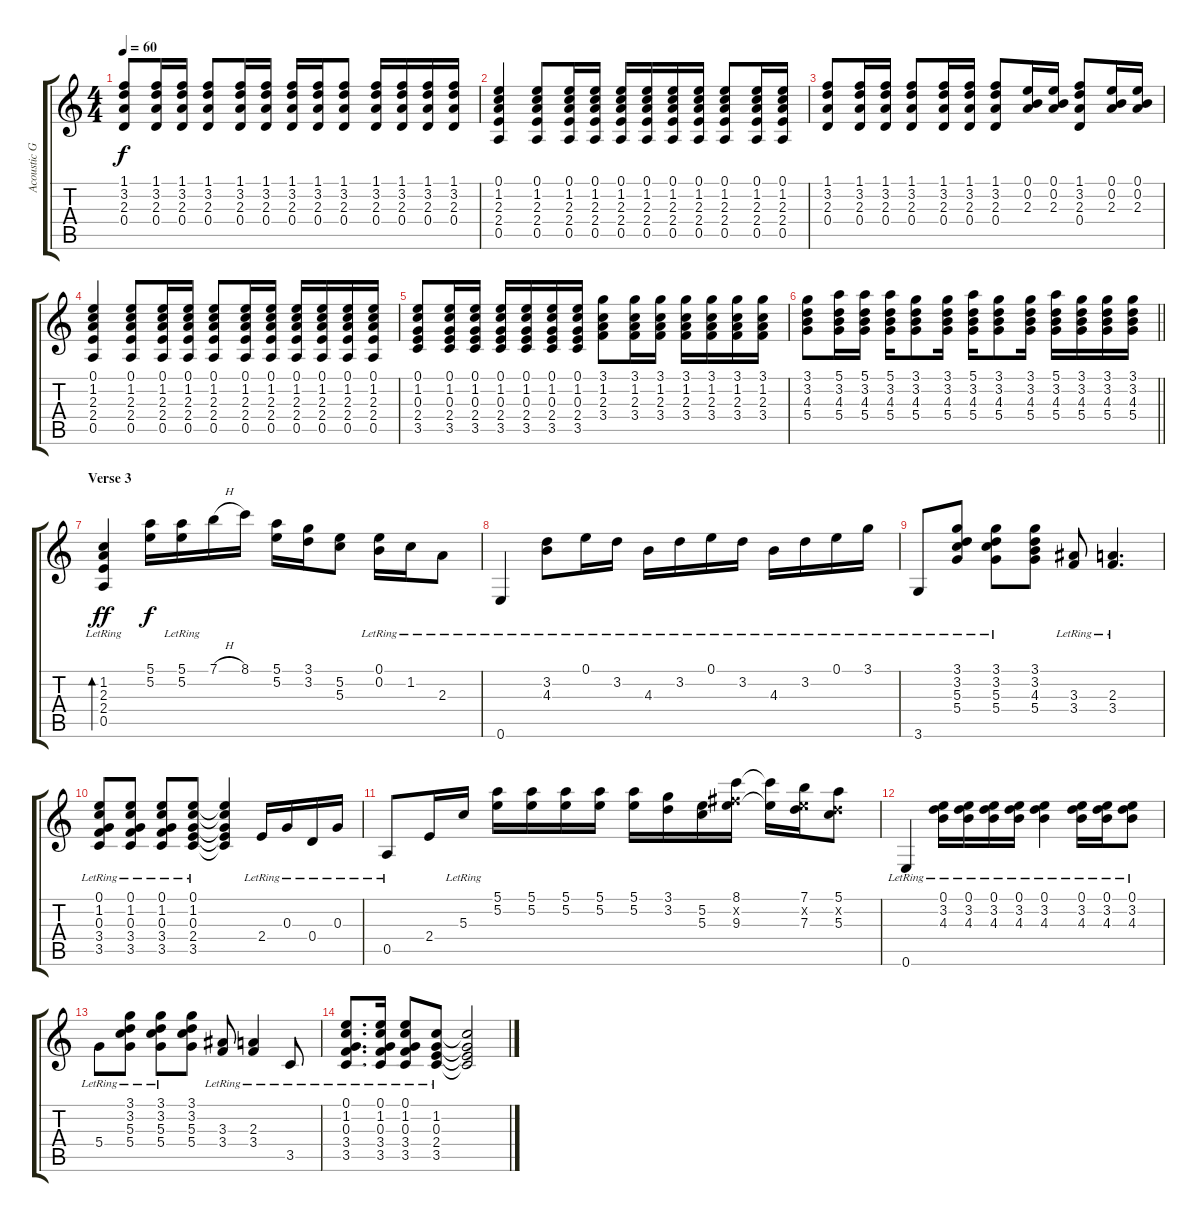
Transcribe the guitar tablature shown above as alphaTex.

\track ("Acoustic Guitar" "Acoustic G") {instrument acousticguitarsteel}
\staff {score tabs}
\tuning (E4 B3 G3 D3 A2 E2) {hide}
\ts (4 4)
\tempo 60
\clef g2
\ks c
(1.1 3.2 2.3 0.4).8{dy f} (1.1 3.2 2.3 0.4).16 (1.1 3.2 2.3 0.4).16 (1.1 3.2 2.3 0.4).8 (1.1 3.2 2.3 0.4).16 (1.1 3.2 2.3 0.4).16 (1.1 3.2 2.3 0.4).16 (1.1 3.2 2.3 0.4).16 (1.1 3.2 2.3 0.4).8 (1.1 3.2 2.3 0.4).16 (1.1 3.2 2.3 0.4).16 (1.1 3.2 2.3 0.4).16 (1.1 3.2 2.3 0.4).16 |
(0.1 1.2 2.3 2.4 0.5).4 (0.1 1.2 2.3 2.4 0.5).8 (0.1 1.2 2.3 2.4 0.5).16 (0.1 1.2 2.3 2.4 0.5).16 (0.1 1.2 2.3 2.4 0.5).16 (0.1 1.2 2.3 2.4 0.5).16 (0.1 1.2 2.3 2.4 0.5).16 (0.1 1.2 2.3 2.4 0.5).16 (0.1 1.2 2.3 2.4 0.5).8 (0.1 1.2 2.3 2.4 0.5).16 (0.1 1.2 2.3 2.4 0.5).16 |
(1.1 3.2 2.3 0.4).8 (1.1 3.2 2.3 0.4).16 (1.1 3.2 2.3 0.4).16 (1.1 3.2 2.3 0.4).8 (1.1 3.2 2.3 0.4).16 (1.1 3.2 2.3 0.4).16 (1.1 3.2 2.3 0.4).8 (0.1 0.2 2.3).16 (0.1 0.2 2.3).16 (1.1 3.2 2.3 0.4).8 (0.1 0.2 2.3).16 (0.1 0.2 2.3).16 |
(0.1 1.2 2.3 2.4 0.5).4 (0.1 1.2 2.3 2.4 0.5).8 (0.1 1.2 2.3 2.4 0.5).16 (0.1 1.2 2.3 2.4 0.5).16 (0.1 1.2 2.3 2.4 0.5).8 (0.1 1.2 2.3 2.4 0.5).16 (0.1 1.2 2.3 2.4 0.5).16 (0.1 1.2 2.3 2.4 0.5).16 (0.1 1.2 2.3 2.4 0.5).16 (0.1 1.2 2.3 2.4 0.5).16 (0.1 1.2 2.3 2.4 0.5).16 |
(0.1 1.2 0.3 2.4 3.5).8 (0.1 1.2 0.3 2.4 3.5).16 (0.1 1.2 0.3 2.4 3.5).16 (0.1 1.2 0.3 2.4 3.5).16 (0.1 1.2 0.3 2.4 3.5).16 (0.1 1.2 0.3 2.4 3.5).16 (0.1 1.2 0.3 2.4 3.5).16 (3.1 1.2 2.3 3.4).8 (3.1 1.2 2.3 3.4).16 (3.1 1.2 2.3 3.4).16 (3.1 1.2 2.3 3.4).16 (3.1 1.2 2.3 3.4).16 (3.1 1.2 2.3 3.4).16 (3.1 1.2 2.3 3.4).16 |
\barLineRight lightlight
(3.1 3.2 4.3 5.4).8 (5.1 3.2 4.3 5.4).16 (5.1 3.2 4.3 5.4).16 (5.1 3.2 4.3 5.4).16 (3.1 3.2 4.3 5.4).8 (3.1 3.2 4.3 5.4).16 (5.1 3.2 4.3 5.4).16 (3.1 3.2 4.3 5.4).8 (3.1 3.2 4.3 5.4).16 (5.1 3.2 4.3 5.4).16 (3.1 3.2 4.3 5.4).16 (3.1 3.2 4.3 5.4).16 (3.1 3.2 4.3 5.4).16 |
\section ("" "Verse 3")
(1.2 2.3 2.4{lr} 0.5{lr}).4{bd 60 dy ff} (5.1 5.2).16{dy f} (5.1 5.2{lr}).16 7.1{h}.16 8.1.16 (5.1 5.2).16 (3.1 3.2).16 (5.2 5.3).8 (0.1{lr} 0.2{lr}).16 1.2{lr}.16 2.3{lr}.8 |
0.6{lr}.4 (3.2{lr} 4.3{lr}).8 0.1{lr}.16 3.2{lr}.16 4.3{lr}.16 3.2{lr}.16 0.1{lr}.16 3.2{lr}.16 4.3{lr}.16 3.2{lr}.16 0.1{lr}.16 3.1{lr}.16 |
3.6{lr}.8 (3.1{lr} 3.2{lr} 5.3{lr} 5.4{lr}).8 (3.1{lr} 3.2{lr} 5.3{lr} 5.4{lr}).8 (3.1 3.2 4.3 5.4).8 (3.3{lr} 3.4{lr}).8 (2.3{lr} 3.4{lr}).4{d} |
(0.1{lr} 1.2{lr} 0.3{lr} 3.4{lr} 3.5{lr}).8 (0.1{lr} 1.2{lr} 0.3{lr} 3.4{lr} 3.5{lr}).8 (0.1{lr} 1.2{lr} 0.3{lr} 3.4{lr} 3.5{lr}).8 (0.1{lr} 1.2{lr} 0.3{lr} 2.4{lr} 3.5{lr}).8 (0.1{t} 1.2{t} 0.3{t} 2.4{t} 3.5{t}).4 2.4{lr}.16 0.3{lr}.16 0.4{lr}.16 0.3{lr}.16 |
0.5{lr}.8 2.4.16 5.3{lr}.16 (5.1 5.2).16 (5.1 5.2).16 (5.1 5.2).16 (5.1 5.2).16 (5.1 5.2).16 (3.1 3.2).16 (5.2 5.3).16 (8.1 7.2{x} 9.3).16 (8.1{t} 9.3{t}).16 (7.1 5.2{x} 7.3).16 (5.1 3.2{x} 5.3).8 |
0.6{lr}.4 (0.1{lr} 3.2{lr} 4.3{lr}).16 (0.1{lr} 3.2{lr} 4.3{lr}).16 (0.1{lr} 3.2{lr} 4.3{lr}).16 (0.1{lr} 3.2{lr} 4.3{lr}).16 (0.1{lr} 3.2{lr} 4.3{lr}).4 (0.1{lr} 3.2{lr} 4.3{lr}).16 (0.1{lr} 3.2{lr} 4.3{lr}).16 (0.1{lr} 3.2{lr} 4.3{lr}).8 |
5.4{lr}.8 (3.1{lr} 3.2{lr} 5.3{lr} 5.4{lr}).8 (3.1{lr} 3.2{lr} 5.3{lr} 5.4{lr}).8 (3.1 3.2 5.3 5.4).8 (3.3{lr} 3.4{lr}).8 (2.3{lr} 3.4{lr}).4 3.5{lr}.8 |
(0.1{lr} 1.2{lr} 0.3{lr} 3.4{lr} 3.5{lr}).8{d} (0.1{lr} 1.2{lr} 0.3{lr} 3.4{lr} 3.5{lr}).16 (0.1{lr} 1.2{lr} 0.3{lr} 3.4{lr} 3.5{lr}).8 (1.2{lr} 0.3{lr} 2.4{lr} 3.5{lr}).8 (1.2{t} 0.3{t} 2.4{t} 3.5{t}).2
